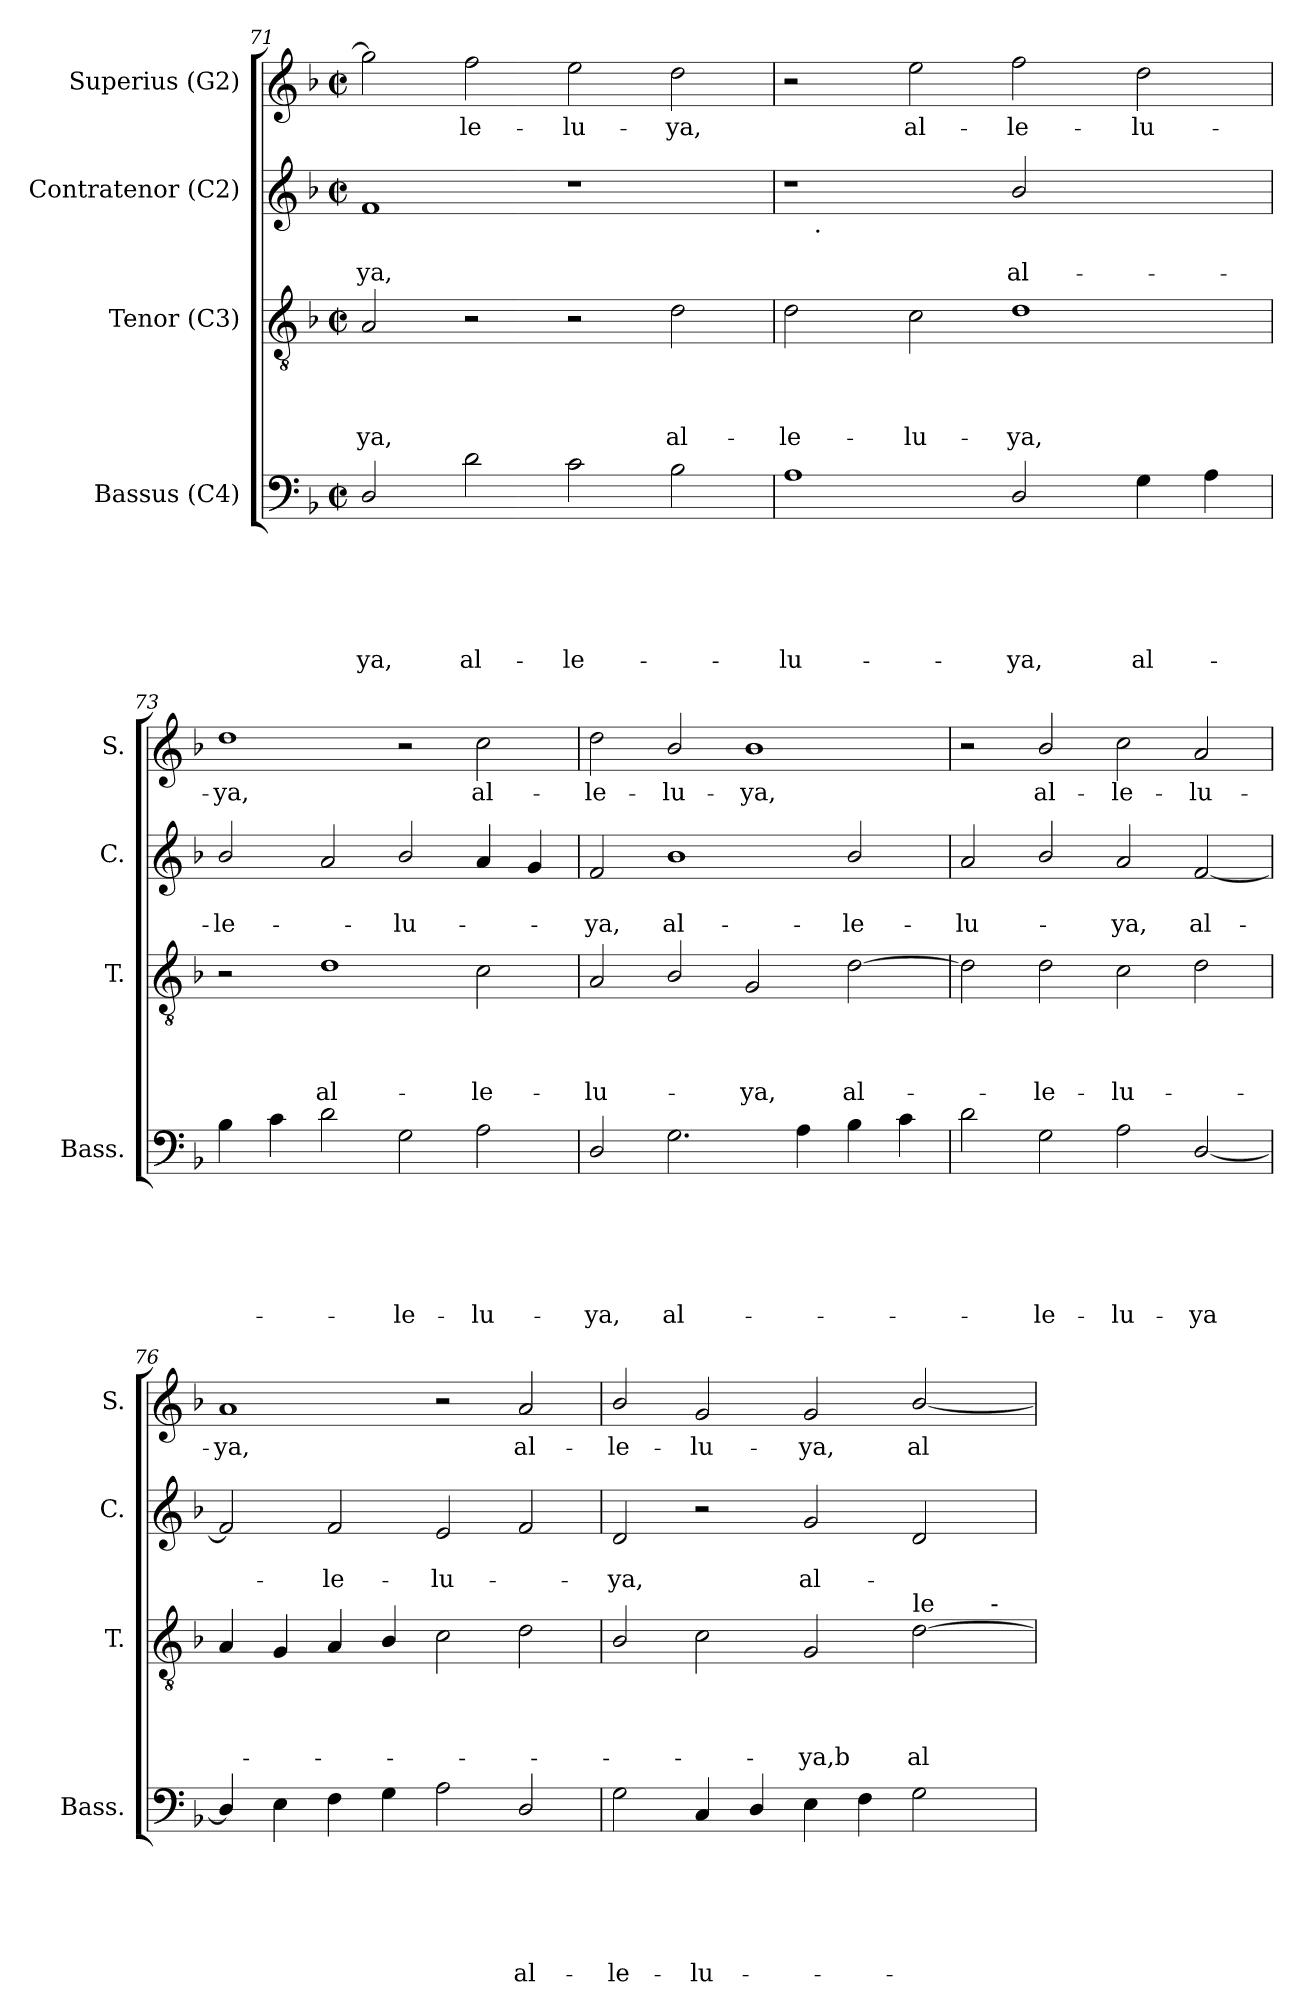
**kern	**text	**text	**text	**text	**text	**text	**kern	**text	**text	**text	**text	**kern	**text	**text	**kern	**text
*part4	*part4	*part4	*part4	*part4	*part4	*part4	*part3	*part3	*part3	*part3	*part3	*part2	*part2	*part2	*part1	*part1
*staff4	*staff4	*staff4	*staff4	*staff4	*staff4	*staff4	*staff3	*staff3	*staff3	*staff3	*staff3	*staff2	*staff2	*staff2	*staff1	*staff1
*I"Bassus (C4)	*	*	*	*	*	*	*I"Tenor (C3)	*	*	*	*	*I"Contratenor (C2)	*	*	*I"Superius (G2)	*
*I'Bass.	*	*	*	*	*	*	*I'T.	*	*	*	*	*I'C.	*	*	*I'S.	*
*clefF4	*	*	*	*	*	*	*clefGv2	*	*	*	*	*clefG2	*	*	*clefG2	*
*k[b-]	*	*	*	*	*	*	*k[b-]	*	*	*	*	*k[b-]	*	*	*k[b-]	*
*F:	*	*	*	*	*	*	*F:	*	*	*	*	*F:	*	*	*F:	*
*M2/2	*	*	*	*	*	*	*M2/2	*	*	*	*	*M2/2	*	*	*M2/2	*
*met(c|)	*	*	*	*	*	*	*met(c|)	*	*	*	*	*met(c|)	*	*	*met(c|)	*
=71	=71	=71	=71	=71	=71	=71	=71	=71	=71	=71	=71	=71	=71	=71	=71	=71
!	!	!	!	!	!	!LO:LY:b	!	!	!	!	!LO:LY:b	!	!	!LO:LY:b	!	!
2D/	.	.	.	.	.	-ya,	2A/	.	.	.	-ya,	1f	.	-ya,	2gg\]	.
!	!	!	!	!	!	!LO:LY:b	!	!	!	!	!	!	!	!	!	!LO:LY:b
2d\	.	.	.	.	.	al-	2r	.	.	.	.	.	.	.	2ff\	-le-
!	!	!	!	!	!	!LO:LY:b	!	!	!	!	!	!	!	!	!	!LO:LY:b
2c\	.	.	.	.	.	-le-	2r	.	.	.	.	1r	.	.	2ee\	-lu-
!	!	!	!	!	!	!	!	!	!	!	!LO:LY:b	!	!	!	!	!LO:LY:b
2B-\	.	.	.	.	.	.	2d\	.	.	.	al-	.	.	.	2dd\	-ya,
=72	=72	=72	=72	=72	=72	=72	=72	=72	=72	=72	=72	=72	=72	=72	=72	=72
!	!	!	!	!	!	!LO:LY:b	!	!	!	!	!LO:LY:b	!	!	!	!	!
*	*	*	*	*	*	*	*	*	*	*	*	*^	*	*	*	*
1A	.	.	.	.	.	-lu-	2d\	.	.	.	-le-	1r	16ryy	.	.	2r	.
!	!	!	!	!	!	!	!	!	!	!	!	!	!LO:TX:b:t=.	!	!	!	!
.	.	.	.	.	.	.	.	.	.	.	.	.	1ryy	.	.	.	.
!	!	!	!	!	!	!	!	!	!	!	!LO:LY:b	!	!	!	!	!	!LO:LY:b
.	.	.	.	.	.	.	2c\	.	.	.	-lu-	.	.	.	.	2ee\	al-
!	!	!	!	!	!	!LO:LY:b	!	!	!	!	!LO:LY:b	!	!	!	!LO:LY:b	!	!LO:LY:b
2D/	.	.	.	.	.	-ya,	1d	.	.	.	-ya,	2b-/	.	.	al-	2ff\	-le-
.	.	.	.	.	.	.	.	.	.	.	.	.	2...ryy	.	.	.	.
!	!	!	!	!	!	!LO:LY:b	!	!	!	!	!	!	!	!	!	!	!LO:LY:b
4G\	.	.	.	.	.	al-	.	.	.	.	.	2ryy	.	.	.	2dd\	-lu-
4A\	.	.	.	.	.	.	.	.	.	.	.	.	.	.	.	.	.
!!LO:LB:g=z
=73	=73	=73	=73	=73	=73	=73	=73	=73	=73	=73	=73	=73	=73	=73	=73	=73	=73
!	!	!	!	!	!	!	!	!	!	!	!	!	!	!	!LO:LY:b	!	!LO:LY:b
*	*	*	*	*	*	*	*	*	*	*	*	*v	*v	*	*	*	*
4B-\	.	.	.	.	.	.	2r	.	.	.	.	2b-/	.	-le-	1dd	-ya,
4c\	.	.	.	.	.	.	.	.	.	.	.	.	.	.	.	.
!	!	!	!	!	!	!	!	!	!	!	!LO:LY:b	!	!	!	!	!
2d\	.	.	.	.	.	.	1d	.	.	.	al-	2a/	.	.	.	.
!	!	!	!	!	!	!LO:LY:b	!	!	!	!	!	!	!	!LO:LY:b	!	!
2G\	.	.	.	.	.	-le-	.	.	.	.	.	2b-/	.	-lu-	2r	.
!	!	!	!	!	!	!LO:LY:b	!	!	!	!	!LO:LY:b	!	!	!	!	!LO:LY:b
2A\	.	.	.	.	.	-lu-	2c\	.	.	.	-le-	4a/	.	.	2cc\	al-
.	.	.	.	.	.	.	.	.	.	.	.	4g/	.	.	.	.
=74	=74	=74	=74	=74	=74	=74	=74	=74	=74	=74	=74	=74	=74	=74	=74	=74
!	!	!	!	!	!	!LO:LY:b	!	!	!	!	!LO:LY:b	!	!	!LO:LY:b	!	!LO:LY:b
2D/	.	.	.	.	.	-ya,	2A/	.	.	.	-lu-	2f/	.	-ya,	2dd\	-le-
!	!	!	!	!	!	!LO:LY:b	!	!	!	!	!	!	!	!LO:LY:b	!	!LO:LY:b
2.G\	.	.	.	.	.	al-	2B-/	.	.	.	.	1b-	.	al-	2b-/	-lu-
!	!	!	!	!	!	!	!	!	!	!	!LO:LY:b	!	!	!	!	!LO:LY:b
.	.	.	.	.	.	.	2G/	.	.	.	-ya,	.	.	.	1b-	-ya,
4A\	.	.	.	.	.	.	.	.	.	.	.	.	.	.	.	.
!	!	!	!	!	!	!	!	!	!	!	!LO:LY:b	!	!	!LO:LY:b	!	!
4B-\	.	.	.	.	.	.	[>2d\	.	.	.	al-	2b-/	.	-le-	.	.
4c\	.	.	.	.	.	.	.	.	.	.	.	.	.	.	.	.
=75	=75	=75	=75	=75	=75	=75	=75	=75	=75	=75	=75	=75	=75	=75	=75	=75
!	!	!	!	!	!	!	!	!	!	!	!	!	!	!LO:LY:b	!	!
2d\	.	.	.	.	.	.	2d\]	.	.	.	.	2a/	.	-lu-	2r	.
!	!	!	!	!	!	!LO:LY:b	!	!	!	!	!LO:LY:b	!	!	!	!	!LO:LY:b
2G\	.	.	.	.	.	-le-	2d\	.	.	.	-le-	2b-/	.	.	2b-/	al-
!	!	!	!	!	!	!LO:LY:b	!	!	!	!	!LO:LY:b	!	!	!LO:LY:b	!	!LO:LY:b
2A\	.	.	.	.	.	-lu-	2c\	.	.	.	-lu-	2a/	.	-ya,	2cc\	-le-
!	!	!	!	!	!	!LO:LY:b	!	!	!	!	!	!	!	!LO:LY:b	!	!LO:LY:b
[<2D/	.	.	.	.	.	-ya	2d\	.	.	.	.	[<2f/	.	al-	2a/	-lu-
=76	=76	=76	=76	=76	=76	=76	=76	=76	=76	=76	=76	=76	=76	=76	=76	=76
!	!	!	!	!	!	!	!	!	!	!	!	!	!	!	!	!LO:LY:b
4D/]	.	.	.	.	.	.	4A/	.	.	.	.	2f/]	.	.	1a	-ya,
4E\	.	.	.	.	.	.	4G/	.	.	.	.	.	.	.	.	.
!	!	!	!	!	!	!	!	!	!	!	!	!	!	!LO:LY:b	!	!
4F\	.	.	.	.	.	.	4A/	.	.	.	.	2f/	.	-le-	.	.
4G\	.	.	.	.	.	.	4B-/	.	.	.	.	.	.	.	.	.
!	!	!	!	!	!	!	!	!	!	!	!	!	!	!LO:LY:b	!	!
2A\	.	.	.	.	.	.	2c\	.	.	.	.	2e/	.	-lu-	2r	.
!	!	!	!	!	!	!LO:LY:b	!	!	!	!	!	!	!	!	!	!LO:LY:b
2D/	.	.	.	.	.	al-	2d\	.	.	.	.	2f/	.	.	2a/	al-
!!LO:LB:g=z
=77	=77	=77	=77	=77	=77	=77	=77	=77	=77	=77	=77	=77	=77	=77	=77	=77
!	!	!	!	!	!	!	!LO:TX:a:t=-	!	!	!	!	!	!	!	!	!
!	!	!	!	!	!	!LO:LY:b	!	!	!	!	!	!	!	!LO:LY:b	!	!LO:LY:b
*	*	*	*	*	*	*	*^	*	*	*	*	*	*	*	*	*
2G\	.	.	.	.	.	-le-	2B-/	1ryy	.	.	.	.	2d/	.	-ya,	2b-/	-le-
!	!	!	!	!	!	!LO:LY:b	!	!	!	!	!	!	!	!	!	!	!LO:LY:b
4C/	.	.	.	.	.	-lu-	2c\	.	.	.	.	.	2r	.	.	2g/	-lu-
4D/	.	.	.	.	.	.	.	.	.	.	.	.	.	.	.	.	.
!	!	!	!	!	!	!	!	!	!	!	!	!LO:LY:b	!	!	!LO:LY:b	!	!LO:LY:b
4E\	.	.	.	.	.	.	2G/	2ryy	.	.	.	-ya,b	2g/	.	al-	2g/	-ya,
4F\	.	.	.	.	.	.	.	.	.	.	.	.	.	.	.	.	.
!	!	!	!	!	!	!	!LO:TX:a:t=le	!	!	!	!	!	!	!	!	!	!
!	!	!	!	!	!	!	!	!	!	!	!	!LO:LY:b	!	!	!	!	!LO:LY:b
2G\	.	.	.	.	.	.	[>2d\	4ryy	.	.	.	al-	2d/	.	.	[<2b-/	al-
.	.	.	.	.	.	.	.	16ryy	.	.	.	.	.	.	.	.	.
!	!	!	!	!	!	!	!	!LO:TX:a:t=-	!	!	!	!	!	!	!	!	!
.	.	.	.	.	.	.	.	8.ryy	.	.	.	.	.	.	.	.	.
*	*	*	*	*	*	*	*v	*v	*	*	*	*	*	*	*	*	*
=	=	=	=	=	=	=	=	=	=	=	=	=	=	=	=	=
*-	*-	*-	*-	*-	*-	*-	*-	*-	*-	*-	*-	*-	*-	*-	*-	*-
